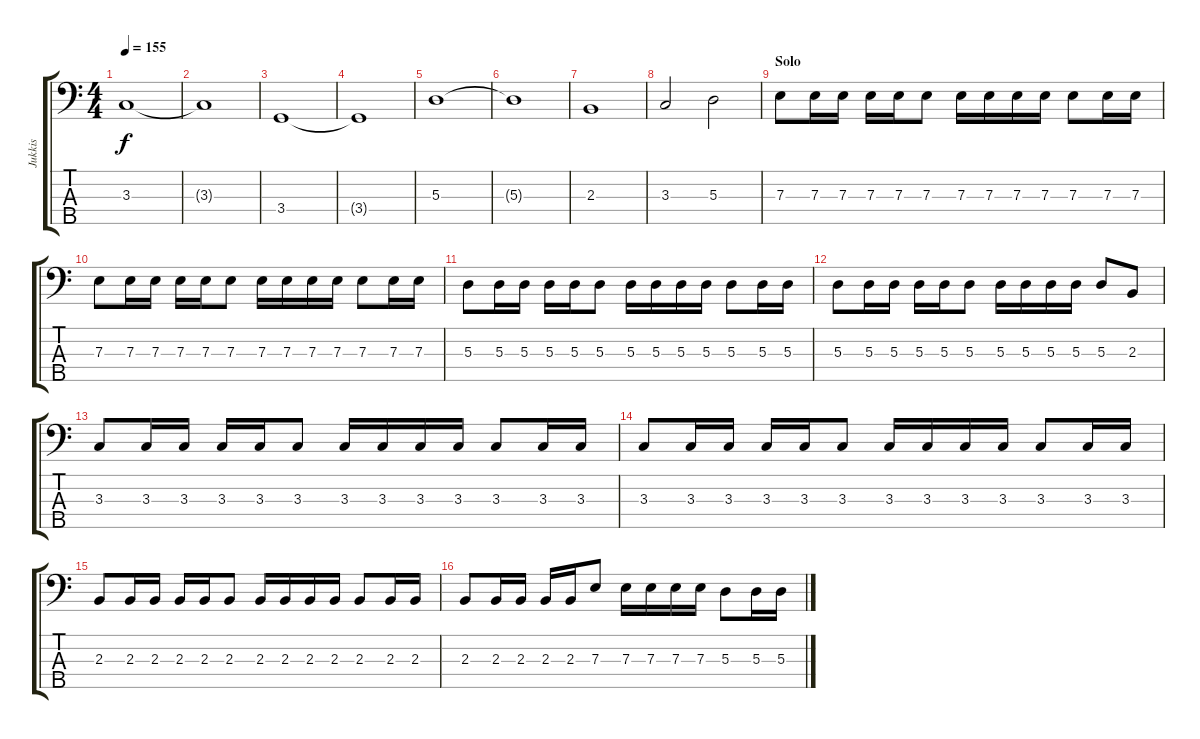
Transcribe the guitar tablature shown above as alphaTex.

\track ("Jukkis" "Jukkis") {instrument electricbasspick}
\staff {score tabs}
\tuning (G2 D2 A1 E1 B0) {hide}
\ts (4 4)
\tempo 155
\clef f4
\ks c
3.3.1{dy f} |
3.3{t}.1 |
3.4.1 |
3.4{t}.1 |
5.3.1 |
5.3{t}.1 |
2.3.1 |
3.3.2 5.3.2 |
\section ("" "Solo")
7.3.8 7.3.16 7.3.16 7.3.16 7.3.16 7.3.8 7.3.16 7.3.16 7.3.16 7.3.16 7.3.8 7.3.16 7.3.16 |
7.3.8 7.3.16 7.3.16 7.3.16 7.3.16 7.3.8 7.3.16 7.3.16 7.3.16 7.3.16 7.3.8 7.3.16 7.3.16 |
5.3.8 5.3.16 5.3.16 5.3.16 5.3.16 5.3.8 5.3.16 5.3.16 5.3.16 5.3.16 5.3.8 5.3.16 5.3.16 |
5.3.8 5.3.16 5.3.16 5.3.16 5.3.16 5.3.8 5.3.16 5.3.16 5.3.16 5.3.16 5.3.8 2.3.8 |
3.3.8 3.3.16 3.3.16 3.3.16 3.3.16 3.3.8 3.3.16 3.3.16 3.3.16 3.3.16 3.3.8 3.3.16 3.3.16 |
3.3.8 3.3.16 3.3.16 3.3.16 3.3.16 3.3.8 3.3.16 3.3.16 3.3.16 3.3.16 3.3.8 3.3.16 3.3.16 |
2.3.8 2.3.16 2.3.16 2.3.16 2.3.16 2.3.8 2.3.16 2.3.16 2.3.16 2.3.16 2.3.8 2.3.16 2.3.16 |
2.3.8 2.3.16 2.3.16 2.3.16 2.3.16 7.3.8 7.3.16 7.3.16 7.3.16 7.3.16 5.3.8 5.3.16 5.3.16
